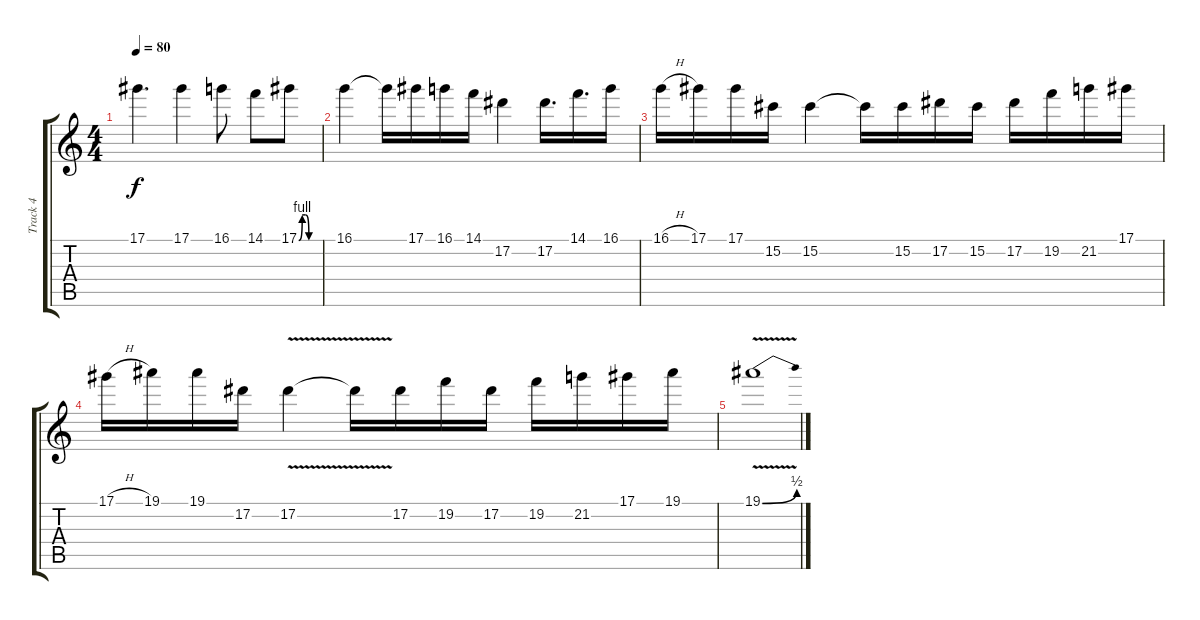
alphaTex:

\track ("Track 4" "Track 4") {instrument distortionguitar}
\staff {score tabs}
\tuning (Eb4 Bb3 Gb3 Db3 Ab2 Eb2) {hide}
\ts (4 4)
\tempo 80
\clef g2
\ks c
17.1.4{d dy f} 17.1.4 16.1.8 14.1.8 17.1{be (custom 0 0 10 4 20 4 30 0 60 0)}.8 |
16.1.4 16.1{t}.16 17.1.16 16.1.16 14.1.16 17.2.4 17.2.16{d} 14.1.16{d} 16.1.16 |
16.1{h}.16 17.1.16 17.1.16 15.2.16 15.2.4 15.2{t}.16 15.2.16 17.2.16 15.2.16 17.2.16 19.2.16 21.2.16 17.1.16 |
17.1{h}.16 19.1.16 19.1.16 17.2.16 17.2{v}.4 17.2{t}.16 17.2.16 19.2.16 17.2.16 19.2.16 21.2.16 17.1.16 19.1.16 |
19.1{be (bend 0 0 60 2) v}.1
